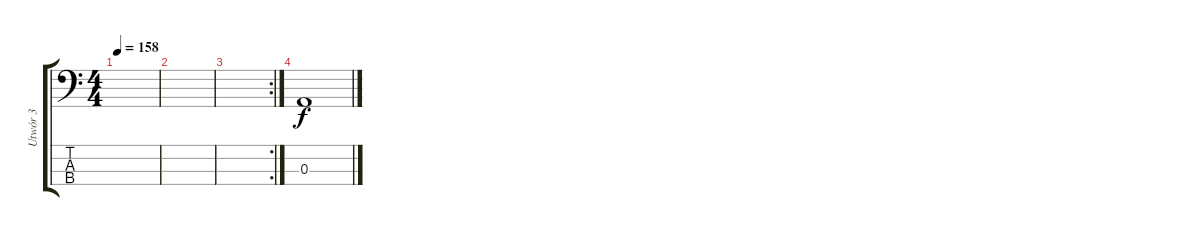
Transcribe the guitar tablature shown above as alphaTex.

\track ("Utwór 3" "Utwór 3") {instrument electricguitarjazz}
\staff {score tabs}
\tuning (G2 D2 A1 E1) {hide}
\ts (4 4)
\tempo 158
\clef f4
\ks c
|
|
\rc 2
|
0.3.1{volume 8}
